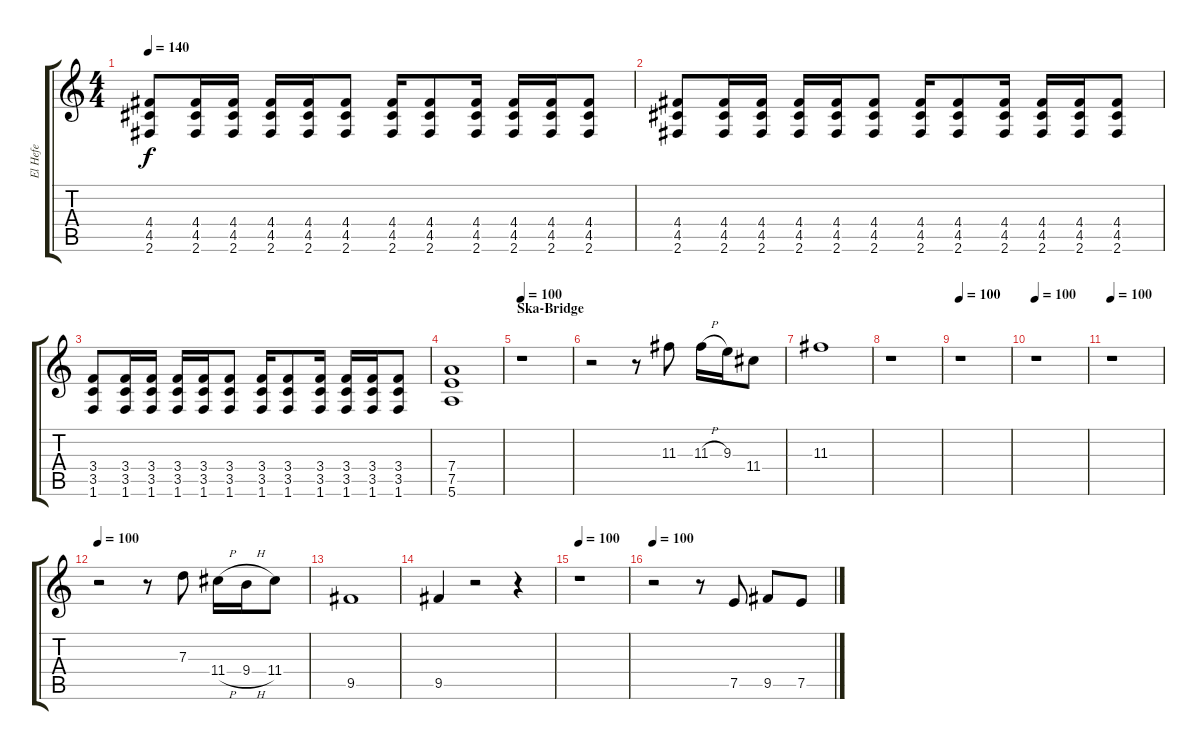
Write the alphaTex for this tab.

\track ("El Hefe" "El Hefe") {instrument overdrivenguitar}
\staff {score tabs}
\tuning (E4 B3 G3 D3 A2 E2) {hide}
\ts (4 4)
\tempo 140
\clef g2
\ks c
(4.4 4.5 2.6).8{dy f} (4.4 4.5 2.6).16 (4.4 4.5 2.6).16 (4.4 4.5 2.6).16 (4.4 4.5 2.6).16 (4.4 4.5 2.6).8 (4.4 4.5 2.6).16 (4.4 4.5 2.6).8 (4.4 4.5 2.6).16 (4.4 4.5 2.6).16 (4.4 4.5 2.6).16 (4.4 4.5 2.6).8 |
(4.4 4.5 2.6).8 (4.4 4.5 2.6).16 (4.4 4.5 2.6).16 (4.4 4.5 2.6).16 (4.4 4.5 2.6).16 (4.4 4.5 2.6).8 (4.4 4.5 2.6).16 (4.4 4.5 2.6).8 (4.4 4.5 2.6).16 (4.4 4.5 2.6).16 (4.4 4.5 2.6).16 (4.4 4.5 2.6).8 |
(3.4 3.5 1.6).8 (3.4 3.5 1.6).16 (3.4 3.5 1.6).16 (3.4 3.5 1.6).16 (3.4 3.5 1.6).16 (3.4 3.5 1.6).8 (3.4 3.5 1.6).16 (3.4 3.5 1.6).8 (3.4 3.5 1.6).16 (3.4 3.5 1.6).16 (3.4 3.5 1.6).16 (3.4 3.5 1.6).8 |
(7.4 7.5 5.6).1 |
\section ("" "Ska-Bridge")
\tempo 100
r.1{balance 0 instrument electricguitarclean} |
r.2 r.8 11.3.8 11.3{h}.16 9.3.16 11.4.8 |
11.3.1 |
r.1 |
\tempo 100
r.1 |
\tempo 100
r.1 |
\tempo 100
r.1 |
\tempo 100
r.2 r.8 7.3.8 11.4{h}.16 9.4{h}.16 11.4.8 |
9.5.1 |
9.5.4 r.2 r.4 |
\tempo 100
r.1 |
\tempo 100
r.2 r.8 7.5.8 9.5.8 7.5.8
